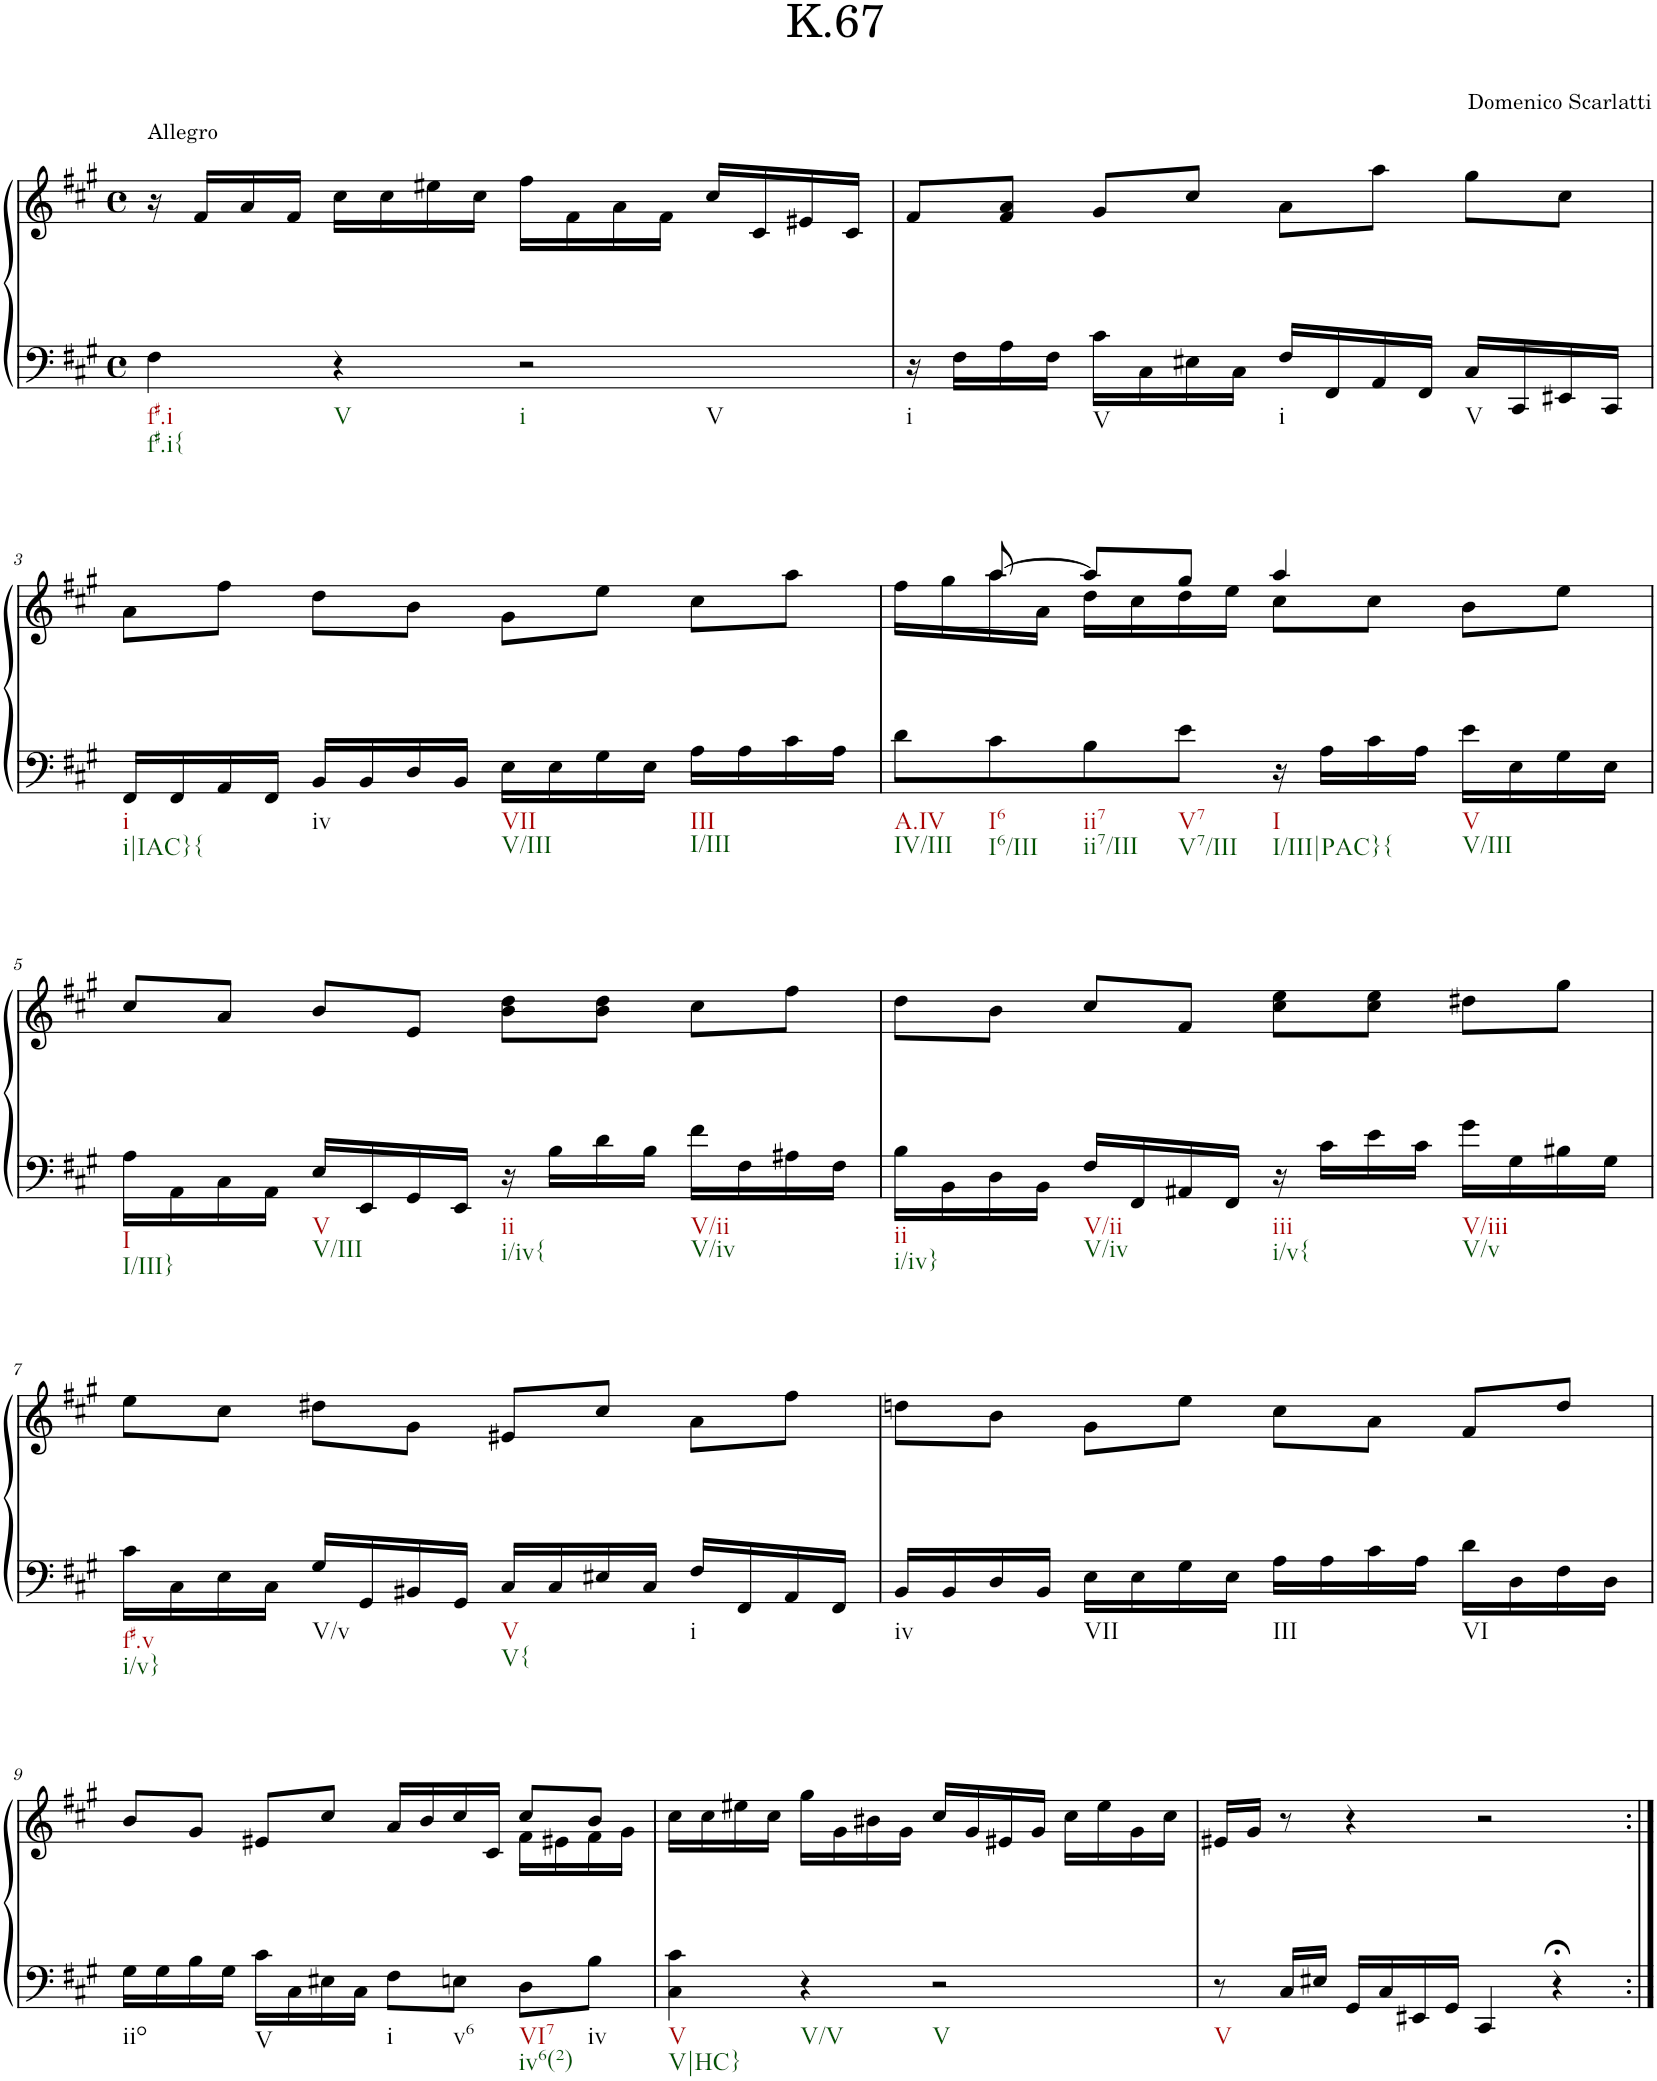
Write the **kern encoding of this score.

**kern	**kern
*part1	*part1
*staff2	*staff1
*I"Piano	*
*I'Pno.	*
*clefF4	*clefG2
*k[f#c#g#]	*k[f#c#g#]
*M4/4	*M4/4
*met(c)	*met(c)
=1	=1
!	!LO:TX:a:t=Allegro
!LO:TX:b:t=f#.i	!
!LO:TX:b:t=f#.i{	!
4F#\	16r
.	16f#/LL
.	16a/
.	16f#/JJ
!LO:TX:b:t=V	!
4r	16cc#\LL
.	16cc#\
.	16ee#X\
.	16cc#\JJ
!LO:TX:b:t=i	!
!LO:TX:b:t=V	!
2r	16ff#\LL
.	16f#\
.	16a\
.	16f#\JJ
.	16cc#/LL
.	16c#/
.	16e#X/
.	16c#/JJ
=2	=2
!LO:TX:b:t=i	!
16r	8f#/L
16F#\LL	.
16A\	8f#/ 8a/J
16F#\JJ	.
!LO:TX:b:t=V	!
16c#\LL	8g#/L
16C#\	.
16E#X\	8cc#/J
16C#\JJ	.
!LO:TX:b:t=i	!
16F#/LL	8a\L
16FF#/	.
16AA/	8aa\J
16FF#/JJ	.
!LO:TX:b:t=V	!
16C#/LL	8gg#\L
16CC#/	.
16EE#X/	8cc#\J
16CC#/JJ	.
!!LO:LB:g=z
=3	=3
!LO:TX:b:t=i	!
!LO:TX:b:t=i|IAC}{	!
16FF#/LL	8a\L
16FF#/	.
16AA/	8ff#\J
16FF#/JJ	.
!LO:TX:b:t=iv	!
16BB/LL	8dd\L
16BB/	.
16D/	8b\J
16BB/JJ	.
!LO:TX:b:t=VII	!
!LO:TX:b:t=V/III	!
16E\LL	8g#\L
16E\	.
16G#\	8ee\J
16E\JJ	.
!LO:TX:b:t=III	!
!LO:TX:b:t=I/III	!
16A\LL	8cc#\L
16A\	.
16c#\	8aa\J
16A\JJ	.
=4	=4
*	*^
!LO:TX:b:t=A.IV	!	!
!LO:TX:b:t=IV/III	!	!
8d\L	8ryy	16ff#\LL
.	.	16gg#\
!LO:TX:b:t=I6	!	!
!LO:TX:b:t=I6/III	!	!
8c#\	[8aa/	16aa\
.	.	16a\JJ
!LO:TX:b:t=ii7	!	!
!LO:TX:b:t=ii7/III	!	!
8B\	8aa/L]	16dd\LL
.	.	16cc#\
!LO:TX:b:t=V7	!	!
!LO:TX:b:t=V7/III	!	!
8e\J	8gg#/J	16dd\
.	.	16ee\JJ
!LO:TX:b:t=I	!	!
!LO:TX:b:t=I/III|PAC}{	!	!
16r	4aa/	8cc#\L
16A\LL	.	.
16c#\	.	8cc#\J
16A\JJ	.	.
!LO:TX:b:t=V	!	!
!LO:TX:b:t=V/III	!	!
16e\LL	8b\L	4ryy
16E\	.	.
16G#\	8ee\J	.
16E\JJ	.	.
*	*v	*v
!!LO:LB:g=z
=5	=5
!LO:TX:b:t=I	!
!LO:TX:b:t=I/III}	!
16A\LL	8cc#/L
16AA\	.
16C#\	8a/J
16AA\JJ	.
!LO:TX:b:t=V	!
!LO:TX:b:t=V/III	!
16E/LL	8b/L
16EE/	.
16GG#/	8e/J
16EE/JJ	.
!LO:TX:b:t=ii	!
!LO:TX:b:t=i/iv{	!
16r	8b\ 8dd\L
16B\LL	.
16d\	8b\ 8dd\J
16B\JJ	.
!LO:TX:b:t=V/ii	!
!LO:TX:b:t=V/iv	!
16f#\LL	8cc#\L
16F#\	.
16A#X\	8ff#\J
16F#\JJ	.
=6	=6
!LO:TX:b:t=ii	!
!LO:TX:b:t=i/iv}	!
16B\LL	8dd\L
16BB\	.
16D\	8b\J
16BB\JJ	.
!LO:TX:b:t=V/ii	!
!LO:TX:b:t=V/iv	!
16F#/LL	8cc#/L
16FF#/	.
16AA#X/	8f#/J
16FF#/JJ	.
!LO:TX:b:t=iii	!
!LO:TX:b:t=i/v{	!
16r	8cc#\ 8ee\L
16c#\LL	.
16e\	8cc#\ 8ee\J
16c#\JJ	.
!LO:TX:b:t=V/iii	!
!LO:TX:b:t=V/v	!
16g#\LL	8dd#X\L
16G#\	.
16B#X\	8gg#\J
16G#\JJ	.
!!LO:LB:g=z
=7	=7
!LO:TX:b:t=f#.v	!
!LO:TX:b:t=i/v}	!
16c#\LL	8ee\L
16C#\	.
16E\	8cc#\J
16C#\JJ	.
!LO:TX:b:t=V/v	!
16G#/LL	8dd#X\L
16GG#/	.
16BB#X/	8g#\J
16GG#/JJ	.
!LO:TX:b:t=V	!
!LO:TX:b:t=V{	!
16C#/LL	8e#X/L
16C#/	.
16E#X/	8cc#/J
16C#/JJ	.
!LO:TX:b:t=i	!
16F#/LL	8a\L
16FF#/	.
16AA/	8ff#\J
16FF#/JJ	.
=8	=8
!LO:TX:b:t=iv	!
16BB/LL	8ddn\L
16BB/	.
16D/	8b\J
16BB/JJ	.
!LO:TX:b:t=VII	!
16E\LL	8g#\L
16E\	.
16G#\	8ee\J
16E\JJ	.
!LO:TX:b:t=III	!
16A\LL	8cc#\L
16A\	.
16c#\	8a\J
16A\JJ	.
!LO:TX:b:t=VI	!
16d\LL	8f#/L
16D\	.
16F#\	8dd/J
16D\JJ	.
!!LO:LB:g=z
=9	=9
*	*^
!LO:TX:b:t=iio	!	!
16G#\LL	8b/L	2.ryy
16G#\	.	.
16B\	8g#/J	.
16G#\JJ	.	.
!LO:TX:b:t=V	!	!
16c#\LL	8e#X/L	.
16C#\	.	.
16E#X\	8cc#/J	.
16C#\JJ	.	.
!LO:TX:b:t=i	!	!
8F#\L	16a/LL	.
.	16b/	.
!LO:TX:b:t=v6	!	!
8En\J	16cc#/	.
.	16c#/JJ	.
!LO:TX:b:t=VI7	!	!
!LO:TX:b:t=iv6(2)	!	!
8D\L	8cc#/L	16f#\LL
.	.	16e#X\
!LO:TX:b:t=iv	!	!
8B\J	8b/J	16f#\
.	.	16g#\JJ
=10	=10	=10
!LO:TX:b:t=V	!	!
!LO:TX:b:t=V|HC}	!	!
*	*v	*v
4C#\ 4c#\	16cc#\LL
.	16cc#\
.	16ee#X\
.	16cc#\JJ
!LO:TX:b:t=V/V	!
4r	16gg#\LL
.	16g#\
.	16b#X\
.	16g#\JJ
!LO:TX:b:t=V	!
2r	16cc#/LL
.	16g#/
.	16e#X/
.	16g#/JJ
.	16cc#\LL
.	16ee#\
.	16g#\
.	16cc#\JJ
=11	=11
!LO:TX:b:t=V	!
8r	16e#X/LL
.	16g#/JJ
16C#/LL	8r
16E#X/JJ	.
16GG#/LL	4r
16C#/	.
16EE#X/	.
16GG#/JJ	.
4CC#/	2r
4r;<	.
=:|!	=:|!
*-	*-
